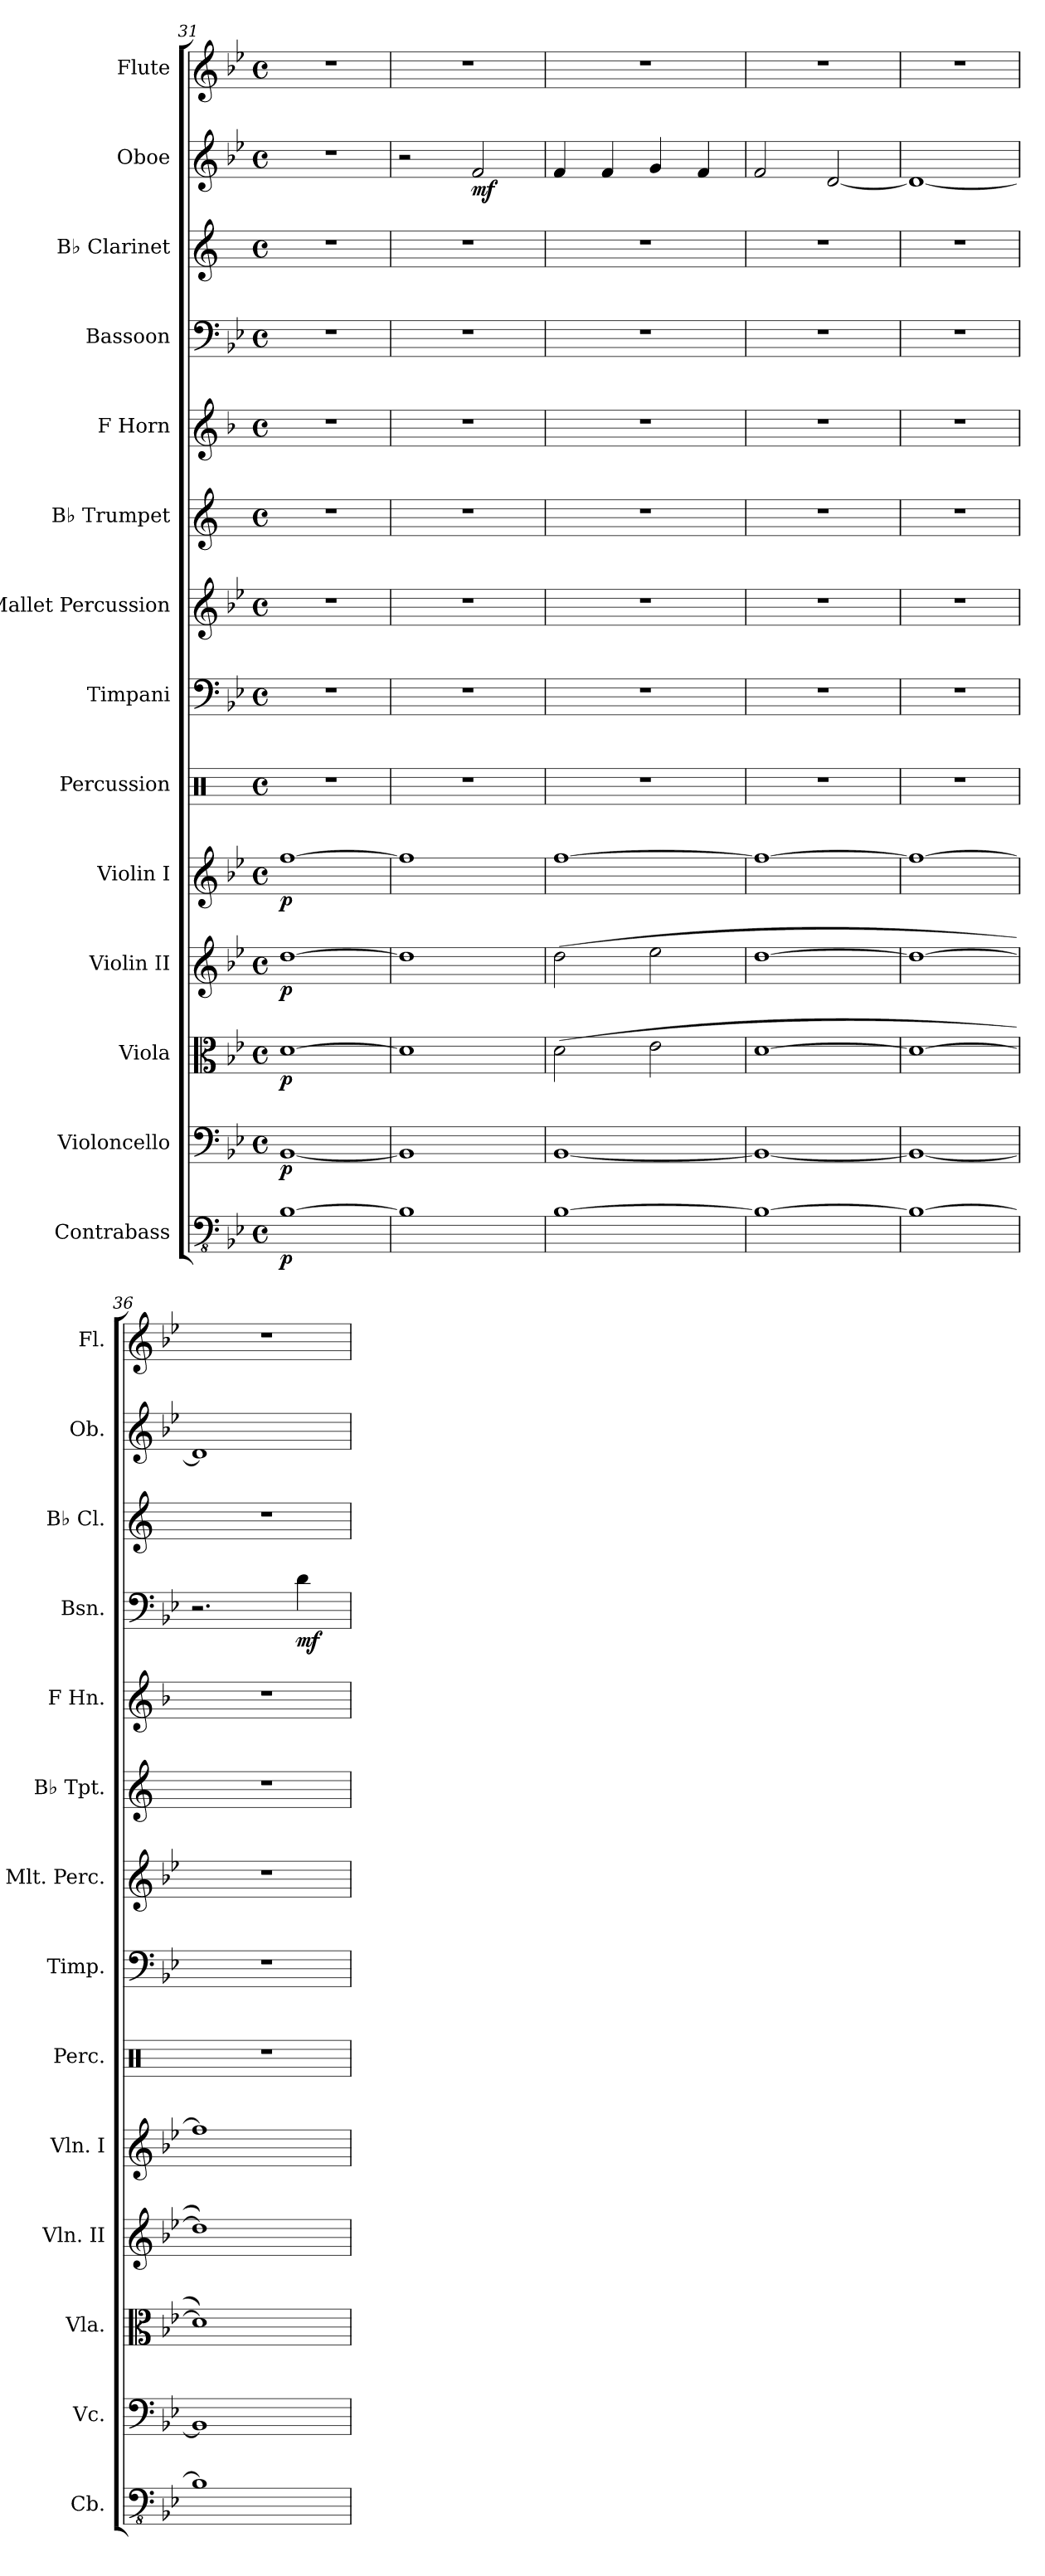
**kern	**dynam	**kern	**dynam	**kern	**dynam	**kern	**dynam	**kern	**dynam	**kern	**kern	**kern	**kern	**kern	**kern	**dynam	**kern	**kern	**dynam	**kern
*part14	*part14	*part13	*part13	*part12	*part12	*part11	*part11	*part10	*part10	*part9	*part8	*part7	*part6	*part5	*part4	*part4	*part3	*part2	*part2	*part1
*staff14	*staff14	*staff13	*staff13	*staff12	*staff12	*staff11	*staff11	*staff10	*staff10	*staff9	*staff8	*staff7	*staff6	*staff5	*staff4	*staff4	*staff3	*staff2	*staff2	*staff1
*I"Contrabass	*	*I"Violoncello	*	*I"Viola	*	*I"Violin II	*	*I"Violin I	*	*I"Percussion	*I"Timpani	*I"Mallet Percussion	*I"B♭ Trumpet	*I"F Horn	*I"Bassoon	*	*I"B♭ Clarinet	*I"Oboe	*	*I"Flute
*I'Cb.	*	*I'Vc.	*	*I'Vla.	*	*I'Vln. II	*	*I'Vln. I	*	*I'Perc.	*I'Timp.	*I'Mlt. Perc.	*I'B♭ Tpt.	*I'F Hn.	*I'Bsn.	*	*I'B♭ Cl.	*I'Ob.	*	*I'Fl.
*clefFv4	*	*clefF4	*	*clefC3	*	*clefG2	*	*clefG2	*	*clefX	*clefF4	*clefG2	*clefG2	*clefG2	*clefF4	*	*clefG2	*clefG2	*	*clefG2
*ITrd7c12	*	*	*	*	*	*	*	*	*	*	*	*ITrd-14c-24	*ITrd1c2	*ITrd4c7	*	*	*ITrd1c2	*	*	*
*k[b-e-]	*	*k[b-e-]	*	*k[b-e-]	*	*k[b-e-]	*	*k[b-e-]	*	*k[]	*k[b-e-]	*k[b-e-]	*k[b-e-]	*k[b-e-]	*k[b-e-]	*	*k[b-e-]	*k[b-e-]	*	*k[b-e-]
*M4/4	*	*M4/4	*	*M4/4	*	*M4/4	*	*M4/4	*	*M4/4	*M4/4	*M4/4	*M4/4	*M4/4	*M4/4	*	*M4/4	*M4/4	*	*M4/4
*met(c)	*	*met(c)	*	*met(c)	*	*met(c)	*	*met(c)	*	*met(c)	*met(c)	*met(c)	*met(c)	*met(c)	*met(c)	*	*met(c)	*met(c)	*	*met(c)
=31	=31	=31	=31	=31	=31	=31	=31	=31	=31	=31	=31	=31	=31	=31	=31	=31	=31	=31	=31	=31
!	!LO:DY:b	!	!LO:DY:b	!	!LO:DY:b	!	!LO:DY:b	!	!LO:DY:b	!	!	!	!	!	!	!	!	!	!	!
[1BBB-	p	[1BB-	p	[1d	p	[1dd	p	[1ff	p	1r	1r	1r	1r	1r	1r	.	1r	1r	.	1r
=32	=32	=32	=32	=32	=32	=32	=32	=32	=32	=32	=32	=32	=32	=32	=32	=32	=32	=32	=32	=32
1BBB-]	.	1BB-]	.	1d]	.	1dd]	.	1ff]	.	1r	1r	1r	1r	1r	1r	.	1r	2r	.	1r
!	!	!	!	!	!	!	!	!	!	!	!	!	!	!	!	!	!	!	!LO:DY:b	!
.	.	.	.	.	.	.	.	.	.	.	.	.	.	.	.	.	.	2f/	mf	.
=33	=33	=33	=33	=33	=33	=33	=33	=33	=33	=33	=33	=33	=33	=33	=33	=33	=33	=33	=33	=33
[1BBB-	.	[1BB-	.	(2d\	.	(2dd\	.	[1ff	.	1r	1r	1r	1r	1r	1r	.	1r	4f/	.	1r
.	.	.	.	.	.	.	.	.	.	.	.	.	.	.	.	.	.	4f/	.	.
.	.	.	.	2e-\	.	2ee-\	.	.	.	.	.	.	.	.	.	.	.	4g/	.	.
.	.	.	.	.	.	.	.	.	.	.	.	.	.	.	.	.	.	4f/	.	.
=34	=34	=34	=34	=34	=34	=34	=34	=34	=34	=34	=34	=34	=34	=34	=34	=34	=34	=34	=34	=34
1BBB-_	.	1BB-_	.	[1d	.	[1dd	.	1ff_	.	1r	1r	1r	1r	1r	1r	.	1r	2f/	.	1r
.	.	.	.	.	.	.	.	.	.	.	.	.	.	.	.	.	.	[2d/	.	.
!!LO:PB:g=z
=35	=35	=35	=35	=35	=35	=35	=35	=35	=35	=35	=35	=35	=35	=35	=35	=35	=35	=35	=35	=35
1BBB-_	.	1BB-_	.	1d_	.	1dd_	.	1ff_	.	1r	1r	1r	1r	1r	1r	.	1r	1d_	.	1r
=36	=36	=36	=36	=36	=36	=36	=36	=36	=36	=36	=36	=36	=36	=36	=36	=36	=36	=36	=36	=36
1BBB-]	.	1BB-]	.	1d])	.	1dd])	.	1ff]	.	1r	1r	1r	1r	1r	2.r	.	1r	1d]	.	1r
!	!	!	!	!	!	!	!	!	!	!	!	!	!	!	!	!LO:DY:b	!	!	!	!
.	.	.	.	.	.	.	.	.	.	.	.	.	.	.	4d\	mf	.	.	.	.
=	=	=	=	=	=	=	=	=	=	=	=	=	=	=	=	=	=	=	=	=
*-	*-	*-	*-	*-	*-	*-	*-	*-	*-	*-	*-	*-	*-	*-	*-	*-	*-	*-	*-	*-
